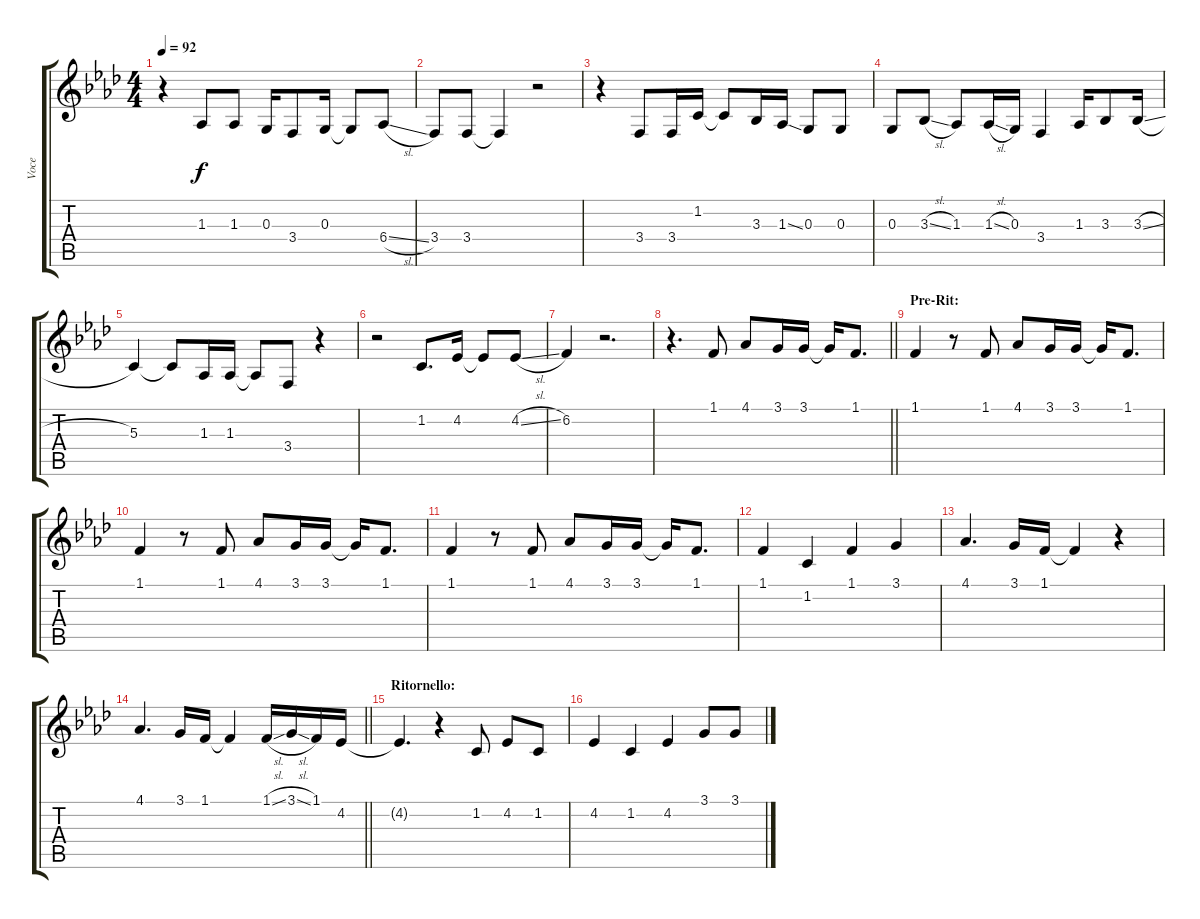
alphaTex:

\track ("Voce" "Voce") {instrument clarinet}
\staff {score tabs}
\tuning (E4 B3 G3 D3 A2 E2) {hide}
\ts (4 4)
\tempo 92
\clef g2
\ks fminor
r.4{dy f} 1.3.8 1.3.8 0.3.16 3.4.8 0.3.16 0.3{t}.8 6.4{sl}.8 |
3.4.8 3.4.8 3.4{t}.4 r.2 |
r.4 3.4.8 3.4.16 1.2.16 1.2{t}.8 3.3.16 1.3{ss}.16 0.3.8 0.3.8 |
0.3.8 3.3{sl}.8 1.3.8 1.3{sl}.16 0.3.16 3.4.4 1.3.16 3.3.8 3.3{sl}.16 |
5.3.4 5.3{t}.8 1.3.16 1.3.16 1.3{t}.8 3.4.8 r.4 |
r.2 1.2.8{d} 4.2.16 4.2{t}.8 4.2{sl}.8 |
6.2.4 r.2{d} |
\barLineRight lightlight
r.4{d} 1.1.8 4.1.8 3.1.16 3.1.16 3.1{t}.16 1.1.8{d} |
\section ("" "Pre-Rit:")
1.1.4 r.8 1.1.8 4.1.8 3.1.16 3.1.16 3.1{t}.16 1.1.8{d} |
1.1.4 r.8 1.1.8 4.1.8 3.1.16 3.1.16 3.1{t}.16 1.1.8{d} |
1.1.4 r.8 1.1.8 4.1.8 3.1.16 3.1.16 3.1{t}.16 1.1.8{d} |
1.1.4 1.2.4 1.1.4 3.1.4 |
4.1.4{d} 3.1.16 1.1.16 1.1{t}.4 r.4 |
\barLineRight lightlight
4.1.4{d} 3.1.16 1.1.16 1.1{t}.4 1.1{sl}.16 3.1{sl}.16 1.1.16 4.2.16 |
\section ("" "Ritornello:")
4.2{t}.4{d} r.4 1.2.8 4.2.8 1.2.8 |
4.2.4 1.2.4 4.2.4 3.1.8 3.1{sl}.8
